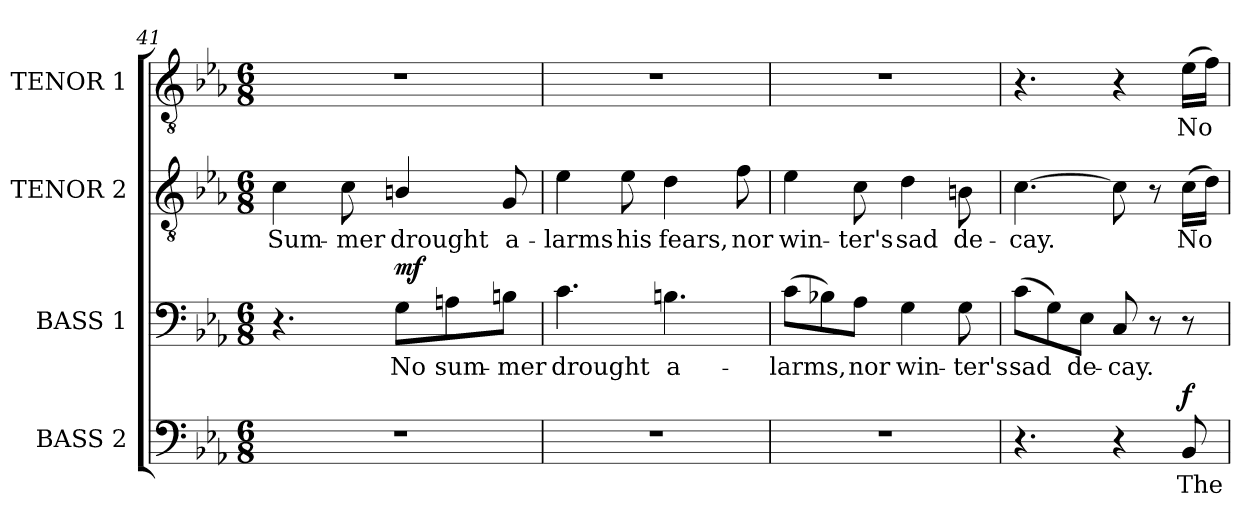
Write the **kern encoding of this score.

**kern	**text	**dynam	**kern	**text	**dynam	**kern	**text	**kern	**text
*part4	*part4	*part4	*part3	*part3	*part3	*part2	*part2	*part1	*part1
*staff4	*staff4	*staff4	*staff3	*staff3	*staff3	*staff2	*staff2	*staff1	*staff1
*I"BASS 2	*	*	*I"BASS 1	*	*	*I"TENOR 2	*	*I"TENOR 1	*
*I'B. 2	*	*	*I'B. 1	*	*	*I'T. 2	*	*I'T. 1	*
*clefF4	*	*	*clefF4	*	*	*clefGv2	*	*clefGv2	*
*	*	*	*	*	*	*ITrd7c12	*	*ITrd7c12	*
*k[b-e-a-]	*	*	*k[b-e-a-]	*	*	*k[b-e-a-]	*	*k[b-e-a-]	*
*c:	*	*	*c:	*	*	*c:	*	*c:	*
*M6/8	*	*	*M6/8	*	*	*M6/8	*	*M6/8	*
=41	=41	=41	=41	=41	=41	=41	=41	=41	=41
!LO:N:vis=1	!	!	!	!	!	!	!	!	!
!	!	!	!	!	!	!	!LO:LY:b:color=#000000	!LO:N:vis=1	!
2.r	.	.	4.r	.	.	4Ci\	Sum-	2.r	.
!	!	!	!	!	!	!	!LO:LY:b:color=#000000	!	!
.	.	.	.	.	.	8Ci\	-mer	.	.
!	!	!	!	!LO:LY:b:color=#000000	!	!	!	!	!
!	!	!	!	!	!	!	!LO:LY:b:color=#000000	!	!
.	.	.	8Gi\L	No	mf	4BBni/	drought	.	.
!	!	!	!	!LO:LY:b:color=#000000	!	!	!	!	!
.	.	.	8Ani\	sum-	.	.	.	.	.
!	!	!	!	!LO:LY:b:color=#000000	!	!	!	!	!
!	!	!	!	!	!	!	!LO:LY:b:color=#000000	!	!
.	.	.	8Bni\J	-mer	.	8GGi/	a-	.	.
!!LO:LB:g=z
=42	=42	=42	=42	=42	=42	=42	=42	=42	=42
!LO:N:vis=1	!	!	!	!	!	!	!	!	!
!	!	!	!	!LO:LY:b:color=#000000	!	!	!	!	!
!	!	!	!	!	!	!	!LO:LY:b:color=#000000	!LO:N:vis=1	!
2.r	.	.	4.ci\	drought	.	4E-i\	-larms	2.r	.
!	!	!	!	!	!	!	!LO:LY:b:color=#000000	!	!
.	.	.	.	.	.	8E-i\	his	.	.
!	!	!	!	!LO:LY:b:color=#000000	!	!	!	!	!
!	!	!	!	!	!	!	!LO:LY:b:color=#000000	!	!
.	.	.	4.Bni\	a-	.	4Di\	fears,	.	.
!	!	!	!	!	!	!	!LO:LY:b:color=#000000	!	!
.	.	.	.	.	.	8Fi\	nor	.	.
=43	=43	=43	=43	=43	=43	=43	=43	=43	=43
!LO:N:vis=1	!	!	!	!	!	!	!	!	!
!	!	!	!	!LO:LY:b:color=#000000	!	!	!	!	!
!	!	!	!	!	!	!	!LO:LY:b:color=#000000	!LO:N:vis=1	!
2.r	.	.	(8ci\L	-larms,	.	4E-i\	win-	2.r	.
.	.	.	8B-Xi\)	.	.	.	.	.	.
!	!	!	!	!LO:LY:b:color=#000000	!	!	!	!	!
!	!	!	!	!	!	!	!LO:LY:b:color=#000000	!	!
.	.	.	8A-i\J	nor	.	8Ci\	-ter's	.	.
!	!	!	!	!LO:LY:b:color=#000000	!	!	!	!	!
!	!	!	!	!	!	!	!LO:LY:b:color=#000000	!	!
.	.	.	4Gi\	win-	.	4Di\	sad	.	.
!	!	!	!	!LO:LY:b:color=#000000	!	!	!	!	!
!	!	!	!	!	!	!	!LO:LY:b:color=#000000	!	!
.	.	.	8Gi\	-ter's	.	8BBni\	de-	.	.
=44	=44	=44	=44	=44	=44	=44	=44	=44	=44
!	!	!	!	!LO:LY:b:color=#000000	!	!	!	!	!
!	!	!	!	!	!	!	!LO:LY:b:color=#000000	!	!
4.r	.	.	(8ci\L	sad	.	[4.Ci\	-cay.	4.r	.
.	.	.	8Gi\)	.	.	.	.	.	.
!	!	!	!	!LO:LY:b:color=#000000	!	!	!	!	!
.	.	.	8E-i\J	de-	.	.	.	.	.
!	!	!	!	!LO:LY:b:color=#000000	!	!	!	!	!
4r	.	.	8Ci/	-cay.	.	8Ci\]	.	4r	.
.	.	.	8r	.	.	8r	.	.	.
!	!LO:LY:b:color=#000000	!	!	!	!	!	!	!	!
!	!	!	!	!	!	!	!LO:LY:b:color=#000000	!	!
!	!	!	!	!	!	!	!	!	!LO:LY:b:color=#000000
8BB-i/	The	f	8r	.	.	(16Ci\LL	No	(16E-i\LL	No
.	.	.	.	.	.	16Di\JJ)	.	16Fi\JJ)	.
=	=	=	=	=	=	=	=	=	=
*-	*-	*-	*-	*-	*-	*-	*-	*-	*-
